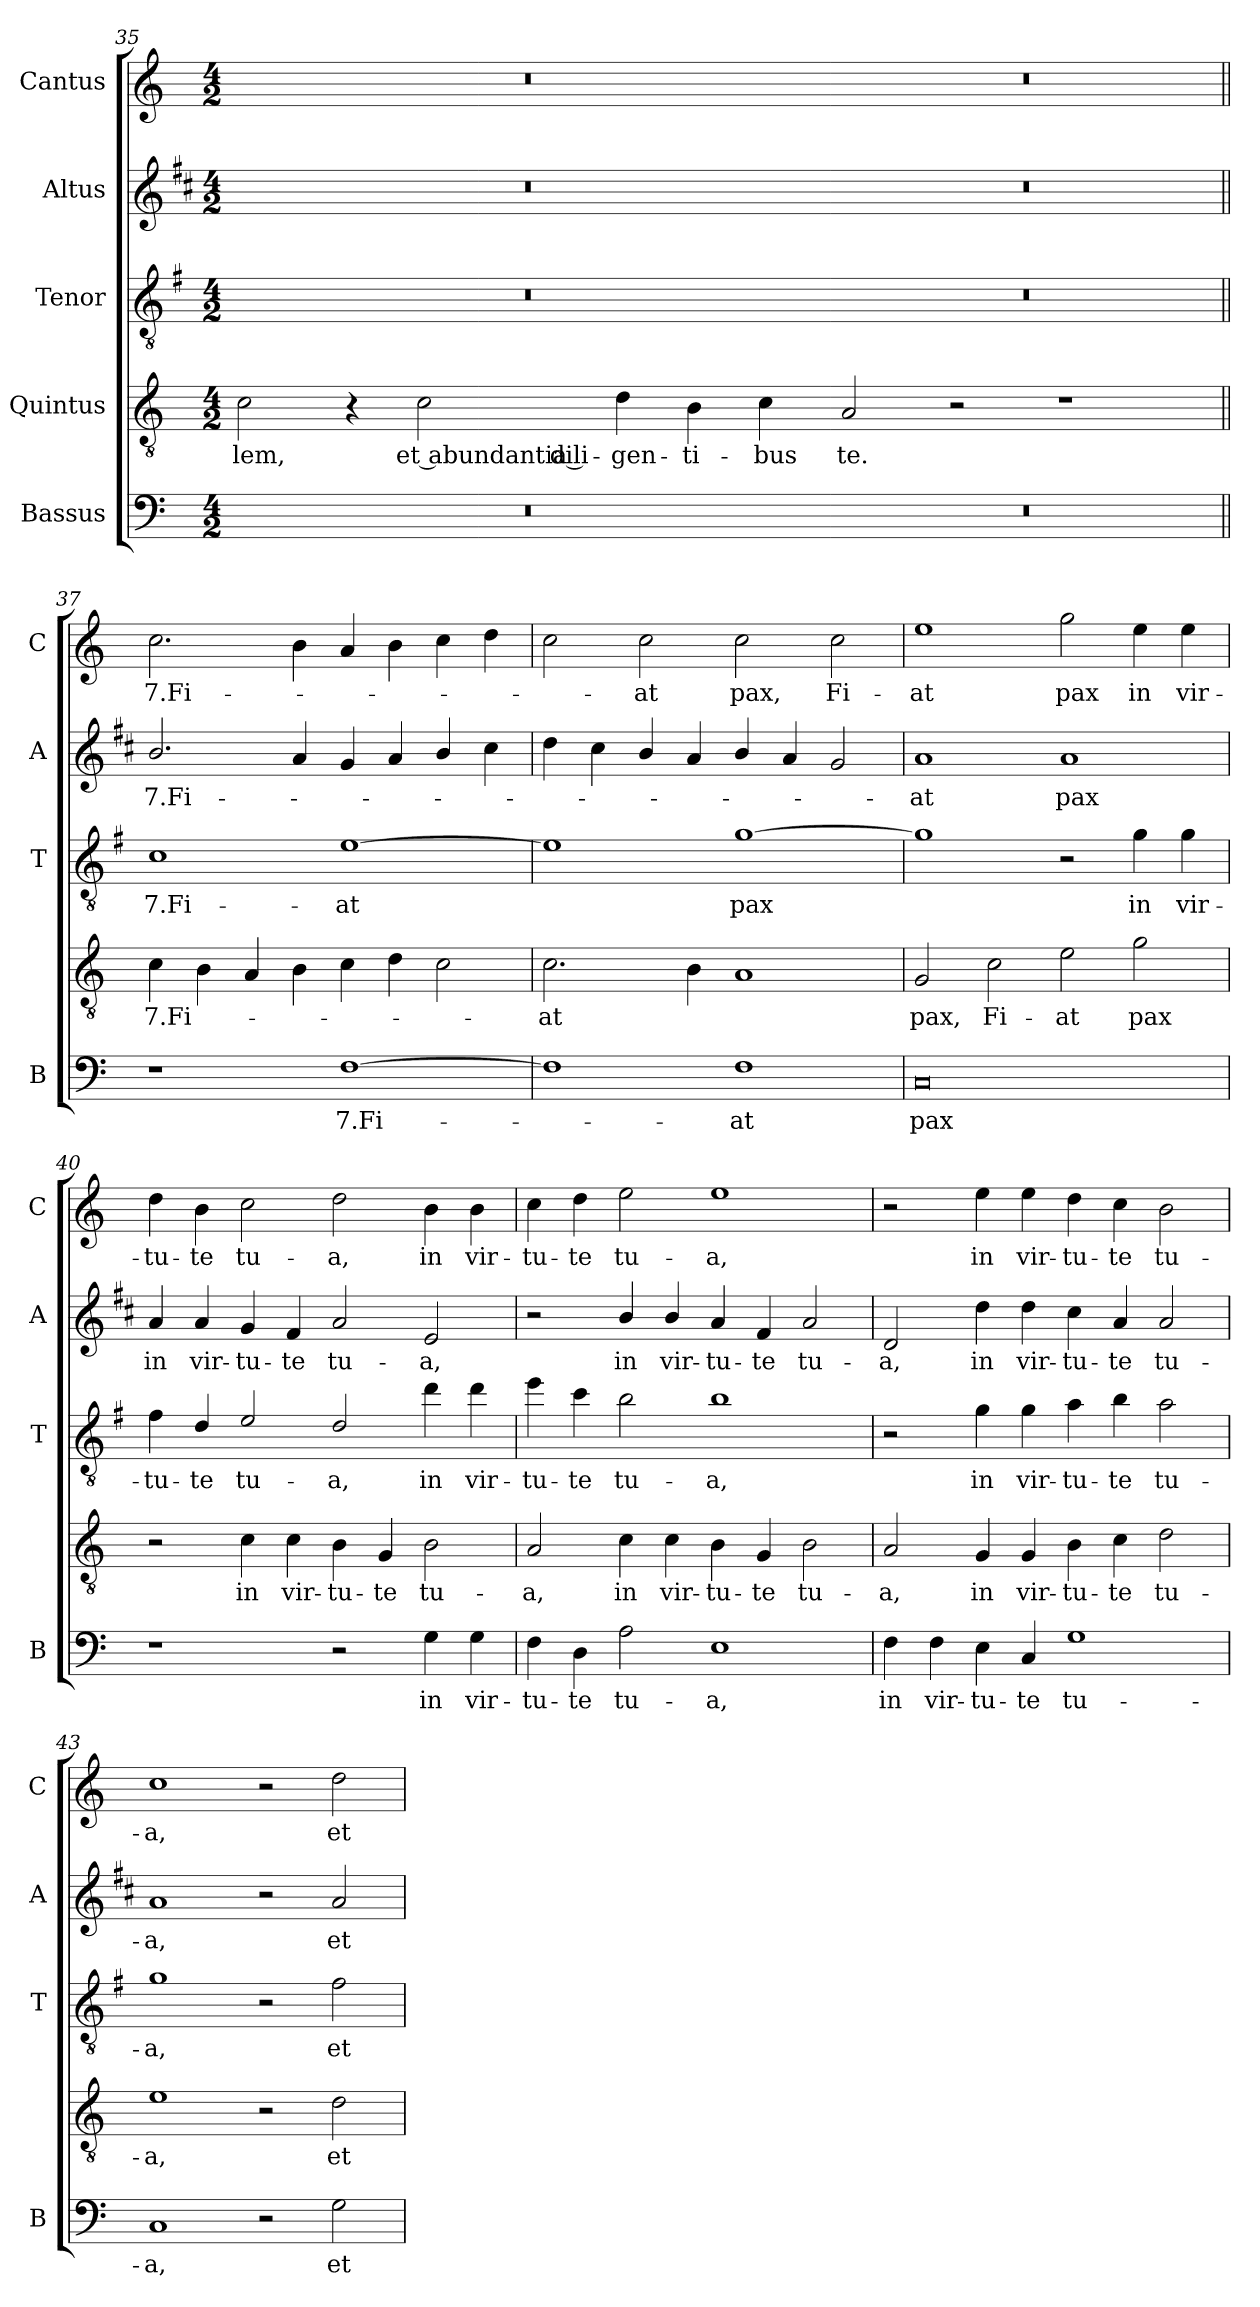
**kern	**text	**kern	**text	**kern	**text	**kern	**text	**kern	**text
*part5	*part5	*part4	*part4	*part3	*part3	*part2	*part2	*part1	*part1
*staff5	*staff5	*staff4	*staff4	*staff3	*staff3	*staff2	*staff2	*staff1	*staff1
*I"Bassus	*	*I"Quintus	*	*I"Tenor	*	*I"Altus	*	*I"Cantus	*
*I'B	*	*	*	*I'T	*	*I'A	*	*I'C	*
*clefF4	*	*clefGv2	*	*clefGv2	*	*clefG2	*	*clefG2	*
*	*	*	*	*ITrd4c7	*	*ITrd1c2	*	*	*
*k[]	*	*k[]	*	*k[]	*	*k[]	*	*k[]	*
*C:	*	*C:	*	*C:	*	*C:	*	*C:	*
*M4/2	*	*M4/2	*	*M4/2	*	*M4/2	*	*M4/2	*
=35	=35	=35	=35	=35	=35	=35	=35	=35	=35
!	!	!	!LO:LY:b	!	!	!	!	!	!
0r	.	2c\	-lem,	0r	.	0r	.	0r	.
.	.	4r	.	.	.	.	.	.	.
!	!	!	!LO:LY:b	!	!	!	!	!	!
.	.	2c\	et abundantia dili-	.	.	.	.	.	.
!	!	!	!LO:LY:b	!	!	!	!	!	!
.	.	4d\	-gen-	.	.	.	.	.	.
!	!	!	!LO:LY:b	!	!	!	!	!	!
.	.	4B\	-ti-	.	.	.	.	.	.
!	!	!	!LO:LY:b	!	!	!	!	!	!
.	.	4c\	-bus	.	.	.	.	.	.
=36-	=36-	=36-	=36-	=36-	=36-	=36-	=36-	=36-	=36-
!	!	!	!LO:LY:b	!	!	!	!	!	!
0r	.	2A/	te.	0r	.	0r	.	0r	.
.	.	2r	.	.	.	.	.	.	.
.	.	1r	.	.	.	.	.	.	.
!!LO:PB:g=z
=37||	=37||	=37||	=37||	=37||	=37||	=37||	=37||	=37||	=37||
!	!	!	!LO:LY:b	!	!LO:LY:b	!	!LO:LY:b	!	!LO:LY:b
1r	.	4c\	7.Fi-	1F	7.Fi-	2.a/	7.Fi-	2.cc\	7.Fi-
.	.	4B\	.	.	.	.	.	.	.
.	.	4A/	.	.	.	.	.	.	.
.	.	4B\	.	.	.	4g/	.	4b\	.
!	!LO:LY:b	!	!	!	!LO:LY:b	!	!	!	!
[1F	7.Fi-	4c\	.	[1A	-at	4f/	.	4a/	.
.	.	4d\	.	.	.	4g/	.	4b\	.
.	.	2c\	.	.	.	4a/	.	4cc\	.
.	.	.	.	.	.	4b\	.	4dd\	.
=38	=38	=38	=38	=38	=38	=38	=38	=38	=38
!	!	!	!LO:LY:b	!	!	!	!	!	!
1F]	.	2.c\	-at	1A]	.	4cc\	.	2cc\	.
.	.	.	.	.	.	4b\	.	.	.
!	!	!	!	!	!	!	!	!	!LO:LY:b
.	.	.	.	.	.	4a/	.	2cc\	-at
.	.	4B\	.	.	.	4g/	.	.	.
!	!LO:LY:b	!	!	!	!LO:LY:b	!	!	!	!LO:LY:b
1F	-at	1A	.	[1c	pax	4a/	.	2cc\	pax,
.	.	.	.	.	.	4g/	.	.	.
!	!	!	!	!	!	!	!	!	!LO:LY:b
.	.	.	.	.	.	2f/	.	2cc\	Fi-
=39	=39	=39	=39	=39	=39	=39	=39	=39	=39
!	!LO:LY:b	!	!LO:LY:b	!	!	!	!LO:LY:b	!	!LO:LY:b
0C	pax	2G/	pax,	1c]	.	1g	-at	1ee	-at
!	!	!	!LO:LY:b	!	!	!	!	!	!
.	.	2c\	Fi-	.	.	.	.	.	.
!	!	!	!LO:LY:b	!	!	!	!LO:LY:b	!	!LO:LY:b
.	.	2e\	-at	2r	.	1g	pax	2gg\	pax
!	!	!	!LO:LY:b	!	!LO:LY:b	!	!	!	!LO:LY:b
.	.	2g\	pax	4c\	in	.	.	4ee\	in
!	!	!	!	!	!LO:LY:b	!	!	!	!LO:LY:b
.	.	.	.	4c\	vir-	.	.	4ee\	vir-
=40	=40	=40	=40	=40	=40	=40	=40	=40	=40
!	!	!	!	!	!LO:LY:b	!	!LO:LY:b	!	!LO:LY:b
1r	.	2r	.	4B\	-tu-	4g/	in	4dd\	-tu-
!	!	!	!	!	!LO:LY:b	!	!LO:LY:b	!	!LO:LY:b
.	.	.	.	4G/	-te	4g/	vir-	4b\	-te
!	!	!	!LO:LY:b	!	!LO:LY:b	!	!LO:LY:b	!	!LO:LY:b
.	.	4c\	in	2A/	tu-	4f/	-tu-	2cc\	tu-
!	!	!	!LO:LY:b	!	!	!	!LO:LY:b	!	!
.	.	4c\	vir-	.	.	4e/	-te	.	.
!	!	!	!LO:LY:b	!	!LO:LY:b	!	!LO:LY:b	!	!LO:LY:b
2r	.	4B\	-tu-	2G/	-a,	2g/	tu-	2dd\	-a,
!	!	!	!LO:LY:b	!	!	!	!	!	!
.	.	4G/	-te	.	.	.	.	.	.
!	!LO:LY:b	!	!LO:LY:b	!	!LO:LY:b	!	!LO:LY:b	!	!LO:LY:b
4G\	in	2B\	tu-	4g\	in	2d/	-a,	4b\	in
!	!LO:LY:b	!	!	!	!LO:LY:b	!	!	!	!LO:LY:b
4G\	vir-	.	.	4g\	vir-	.	.	4b\	vir-
!!LO:LB:g=z
=41	=41	=41	=41	=41	=41	=41	=41	=41	=41
!	!LO:LY:b	!	!LO:LY:b	!	!LO:LY:b	!	!	!	!LO:LY:b
4F\	-tu-	2A/	-a,	4a\	-tu-	2r	.	4cc\	-tu-
!	!LO:LY:b	!	!	!	!LO:LY:b	!	!	!	!LO:LY:b
4D\	-te	.	.	4f\	-te	.	.	4dd\	-te
!	!LO:LY:b	!	!LO:LY:b	!	!LO:LY:b	!	!LO:LY:b	!	!LO:LY:b
2A\	tu-	4c\	in	2e\	tu-	4a/	in	2ee\	tu-
!	!	!	!LO:LY:b	!	!	!	!LO:LY:b	!	!
.	.	4c\	vir-	.	.	4a/	vir-	.	.
!	!LO:LY:b	!	!LO:LY:b	!	!LO:LY:b	!	!LO:LY:b	!	!LO:LY:b
1E	-a,	4B\	-tu-	1e	-a,	4g/	-tu-	1ee	-a,
!	!	!	!LO:LY:b	!	!	!	!LO:LY:b	!	!
.	.	4G/	-te	.	.	4e/	-te	.	.
!	!	!	!LO:LY:b	!	!	!	!LO:LY:b	!	!
.	.	2B\	tu-	.	.	2g/	tu-	.	.
=42	=42	=42	=42	=42	=42	=42	=42	=42	=42
!	!LO:LY:b	!	!LO:LY:b	!	!	!	!LO:LY:b	!	!
4F\	in	2A/	-a,	2r	.	2c/	-a,	2r	.
!	!LO:LY:b	!	!	!	!	!	!	!	!
4F\	vir-	.	.	.	.	.	.	.	.
!	!LO:LY:b	!	!LO:LY:b	!	!LO:LY:b	!	!LO:LY:b	!	!LO:LY:b
4E\	-tu-	4G/	in	4c\	in	4cc\	in	4ee\	in
!	!LO:LY:b	!	!LO:LY:b	!	!LO:LY:b	!	!LO:LY:b	!	!LO:LY:b
4C/	-te	4G/	vir-	4c\	vir-	4cc\	vir-	4ee\	vir-
!	!LO:LY:b	!	!LO:LY:b	!	!LO:LY:b	!	!LO:LY:b	!	!LO:LY:b
1G	tu-	4B\	-tu-	4d\	-tu-	4b\	-tu-	4dd\	-tu-
!	!	!	!LO:LY:b	!	!LO:LY:b	!	!LO:LY:b	!	!LO:LY:b
.	.	4c\	-te	4e\	-te	4g/	-te	4cc\	-te
!	!	!	!LO:LY:b	!	!LO:LY:b	!	!LO:LY:b	!	!LO:LY:b
.	.	2d\	tu-	2d\	tu-	2g/	tu-	2b\	tu-
=43	=43	=43	=43	=43	=43	=43	=43	=43	=43
!	!LO:LY:b	!	!LO:LY:b	!	!LO:LY:b	!	!LO:LY:b	!	!LO:LY:b
1C	-a,	1e	-a,	1c	-a,	1g	-a,	1cc	-a,
2r	.	2r	.	2r	.	2r	.	2r	.
!	!LO:LY:b	!	!LO:LY:b	!	!LO:LY:b	!	!LO:LY:b	!	!LO:LY:b
2G\	et	2d\	et	2B\	et	2g/	et	2dd\	et
=	=	=	=	=	=	=	=	=	=
*-	*-	*-	*-	*-	*-	*-	*-	*-	*-
